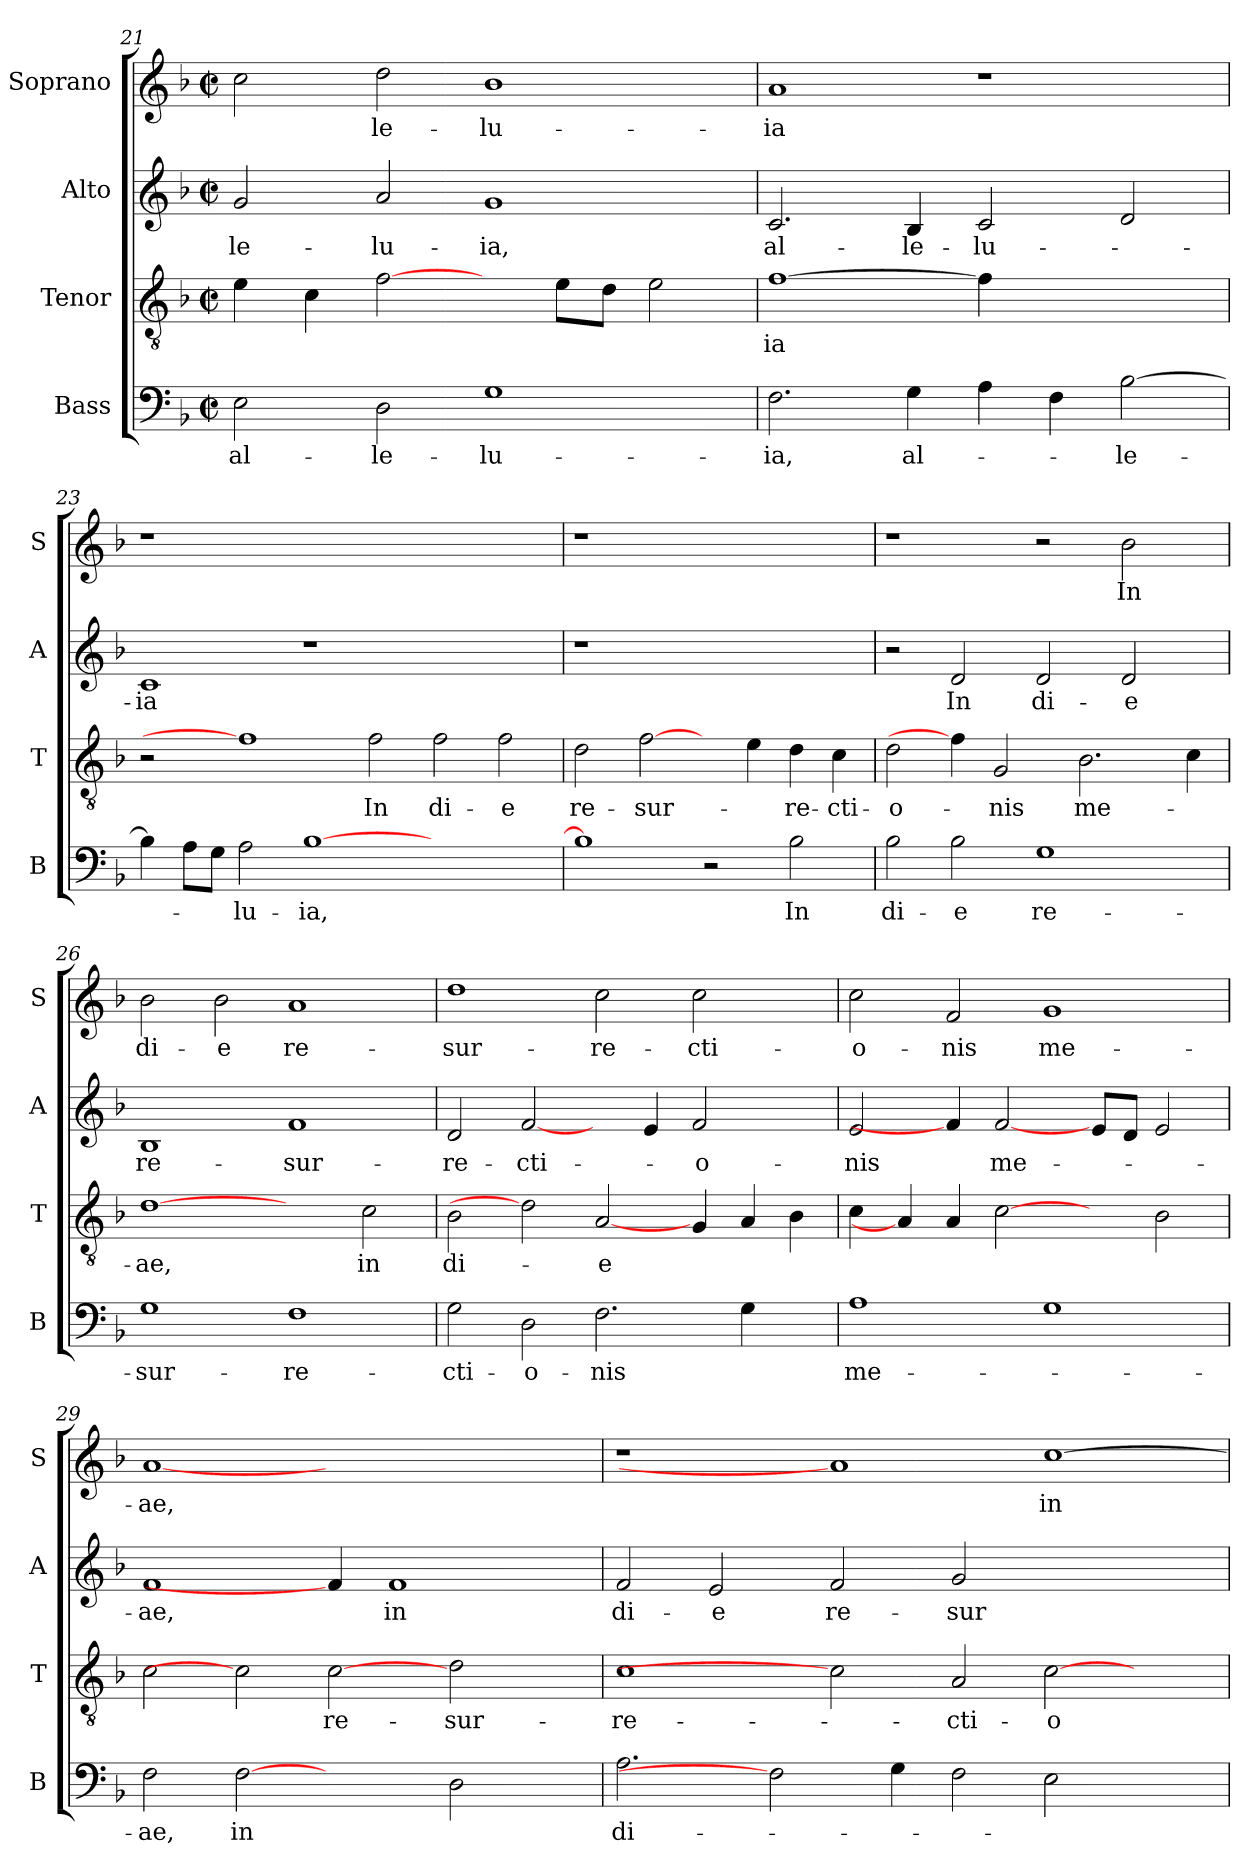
**kern	**text	**kern	**text	**kern	**text	**kern	**text
*part4	*part4	*part3	*part3	*part2	*part2	*part1	*part1
*staff4	*staff4	*staff3	*staff3	*staff2	*staff2	*staff1	*staff1
*I"Bass	*	*I"Tenor	*	*I"Alto	*	*I"Soprano	*
*I'B	*	*I'T	*	*I'A	*	*I'S	*
!!LO:LB:g=z
*clefF4	*	*clefGv2	*	*clefG2	*	*clefG2	*
*k[b-]	*	*k[b-]	*	*k[b-]	*	*k[b-]	*
*F:	*	*F:	*	*F:	*	*F:	*
*M2/2	*	*M2/2	*	*M2/2	*	*M2/2	*
*met(c|)	*	*met(c|)	*	*met(c|)	*	*met(c|)	*
=21	=21	=21	=21	=21	=21	=21	=21
!	!LO:LY:b	!	!	!	!LO:LY:b	!	!
2E\	al-	4e\	.	2g/	-le-	2cc\	.
.	.	4c\	.	.	.	.	.
!	!LO:LY:b	!	!	!	!LO:LY:b	!	!LO:LY:b
2D\	-le-	[2f\	.	2a/	-lu-	2dd\	-le-
!	!LO:LY:b	!	!	!	!LO:LY:b	!	!LO:LY:b
1G	-lu-	4ryy	.	1g	-ia,	1b-	-lu-
.	.	8e\L	.	.	.	.	.
.	.	8d\J	.	.	.	.	.
.	.	2e\	.	.	.	.	.
=22	=22	=22	=22	=22	=22	=22	=22
!	!LO:LY:b	!	!LO:LY:b	!	!LO:LY:b	!	!LO:LY:b
2.F\	-ia,	[1f	-ia	2.c/	al-	1a	-ia
!	!LO:LY:b	!	!	!	!LO:LY:b	!	!
4G\	al-	.	.	4B-/	-le-	.	.
!	!	!	!	!	!LO:LY:b	!	!
4A\	.	4f\]	.	2c/	-lu-	1r	.
4F\	.	2.ryy	.	.	.	.	.
!	!LO:LY:b	!	!	!	!	!	!
[2B-\	-le-	.	.	2d/	.	.	.
=23	=23	=23	=23	=23	=23	=23	=23
!	!	!	!	!	!LO:LY:b	!	!
4B-\]	.	2r	.	1c	-ia	1r	.
8A\L	.	.	.	.	.	.	.
8G\J	.	.	.	.	.	.	.
!	!LO:LY:b	!	!	!	!	!	!
2A\	-lu-	1f]	.	.	.	.	.
!	!LO:LY:b	!	!	!	!	!	!
[1B-	-ia,	.	.	1r	.	0ryy	.
!	!	!	!LO:LY:b	!	!	!	!
.	.	2f\	In	.	.	.	.
!	!	!	!LO:LY:b	!	!	!	!
1ryy	.	2f\	di-	1ryy	.	.	.
!	!	!	!LO:LY:b	!	!	!	!
.	.	2f\	-e	.	.	.	.
=24	=24	=24	=24	=24	=24	=24	=24
!	!	!	!LO:LY:b	!	!	!	!
1B-]	.	2d\	re-	1r	.	1r	.
!	!	!	!LO:LY:b	!	!	!	!
.	.	[2f\	-sur-	.	.	.	.
2r	.	4ryy	.	1ryy	.	1ryy	.
.	.	4e\	.	.	.	.	.
!	!LO:LY:b	!	!LO:LY:b	!	!	!	!
2B-\	In	4d\	-re-	.	.	.	.
!	!	!	!LO:LY:b	!	!	!	!
.	.	4c\	-cti-	.	.	.	.
=25	=25	=25	=25	=25	=25	=25	=25
!	!LO:LY:b	!	!LO:LY:b	!	!	!	!
2B-\	di-	2d\	-o-	2r	.	1r	.
!	!LO:LY:b	!	!	!	!LO:LY:b	!	!
2B-\	-e	4f\]	.	2d/	In	.	.
!	!	!	!LO:LY:b	!	!	!	!
.	.	2G/	-nis	.	.	.	.
!	!LO:LY:b	!	!	!	!LO:LY:b	!	!
1G	re-	.	.	2d/	di-	2r	.
!	!	!	!LO:LY:b	!	!	!	!
.	.	2.B-\	me-	.	.	.	.
!	!	!	!	!	!LO:LY:b	!	!LO:LY:b
.	.	.	.	2d/	-e	2b-\	In
4ryy	.	4c\	.	4ryy	.	4ryy	.
!!LO:LB:g=z
=26	=26	=26	=26	=26	=26	=26	=26
!	!LO:LY:b	!	!LO:LY:b	!	!LO:LY:b	!	!LO:LY:b
1G	-sur-	[1d	-ae,	1B-	re-	2b-\	di-
!	!	!	!	!	!	!	!LO:LY:b
.	.	.	.	.	.	2b-\	-e
!	!LO:LY:b	!	!	!	!LO:LY:b	!	!LO:LY:b
1F	-re-	2ryy	.	1f	-sur-	1a	re-
!	!	!	!LO:LY:b	!	!	!	!
.	.	2c\	in	.	.	.	.
=27	=27	=27	=27	=27	=27	=27	=27
!	!LO:LY:b	!	!LO:LY:b	!	!LO:LY:b	!	!LO:LY:b
2G\	-cti-	2B-\	di-	2d/	-re-	1dd	-sur-
!	!LO:LY:b	!	!	!	!LO:LY:b	!	!
2D\	-o-	2d]	.	[2f/	-cti-	.	.
!	!LO:LY:b	!	!LO:LY:b	!	!	!	!LO:LY:b
2.F\	-nis	[2A/	-e	4ryy	.	2cc\	-re-
.	.	.	.	4e/	.	.	.
!	!	!	!	!	!LO:LY:b	!	!LO:LY:b
.	.	4G/	.	2f/	-o-	2cc\	-cti-
4G\	.	4A/	.	.	.	.	.
4ryy	.	4B-\	.	4ryy	.	4ryy	.
=28	=28	=28	=28	=28	=28	=28	=28
!	!LO:LY:b	!	!	!	!LO:LY:b	!	!LO:LY:b
1A	me-	4c\	.	2e/	-nis	2cc\	-o-
.	.	4A/]	.	.	.	.	.
!	!	!	!	!	!	!	!LO:LY:b
.	.	4A/	.	4f/]	.	2f/	-nis
!	!	!	!	!	!LO:LY:b	!	!
.	.	[2c	.	[2f/	me-	.	.
!	!	!	!	!	!	!	!LO:LY:b
1G	.	.	.	.	.	1g	me-
.	.	4ryy	.	8e/L	.	.	.
.	.	.	.	8d/J	.	.	.
.	.	2B-\	.	2e/	.	.	.
=29	=29	=29	=29	=29	=29	=29	=29
!	!LO:LY:b	!	!	!	!LO:LY:b	!	!LO:LY:b
2F\	-ae,	2c\	.	1f	-ae,	[1a	-ae,
!	!LO:LY:b	!	!	!	!	!	!
[2F	in	2c]	.	.	.	.	.
!	!	!	!LO:LY:b	!	!	!	!
2ryy	.	[2c	re-	4f/]	.	1ryy	.
!	!	!	!	!	!LO:LY:b	!	!
.	.	.	.	1f	in	.	.
!	!	!	!LO:LY:b	!	!	!	!
2D\	.	2d\	-sur-	.	.	.	.
4ryy	.	4ryy	.	.	.	4ryy	.
=30	=30	=30	=30	=30	=30	=30	=30
!	!LO:LY:b	!	!LO:LY:b	!	!LO:LY:b	!	!
2.A\	di-	1c	-re-	2f/	di-	1r	.
!	!	!	!	!	!LO:LY:b	!	!
.	.	.	.	2e/	-e	.	.
2F]	.	.	.	.	.	.	.
!	!	!	!	!	!LO:LY:b	!	!
.	.	2c]	.	2f/	re-	1a]	.
4G\	.	.	.	.	.	.	.
!	!	!	!LO:LY:b	!	!LO:LY:b	!	!
2F\	.	2A/	-cti-	2g/	-sur-	.	.
!	!	!	!LO:LY:b	!	!	!	!LO:LY:b
2E\	.	[2c\	-o-	1ryy	.	[1cc	in
2ryy	.	2ryy	.	.	.	.	.
=	=	=	=	=	=	=	=
*-	*-	*-	*-	*-	*-	*-	*-
